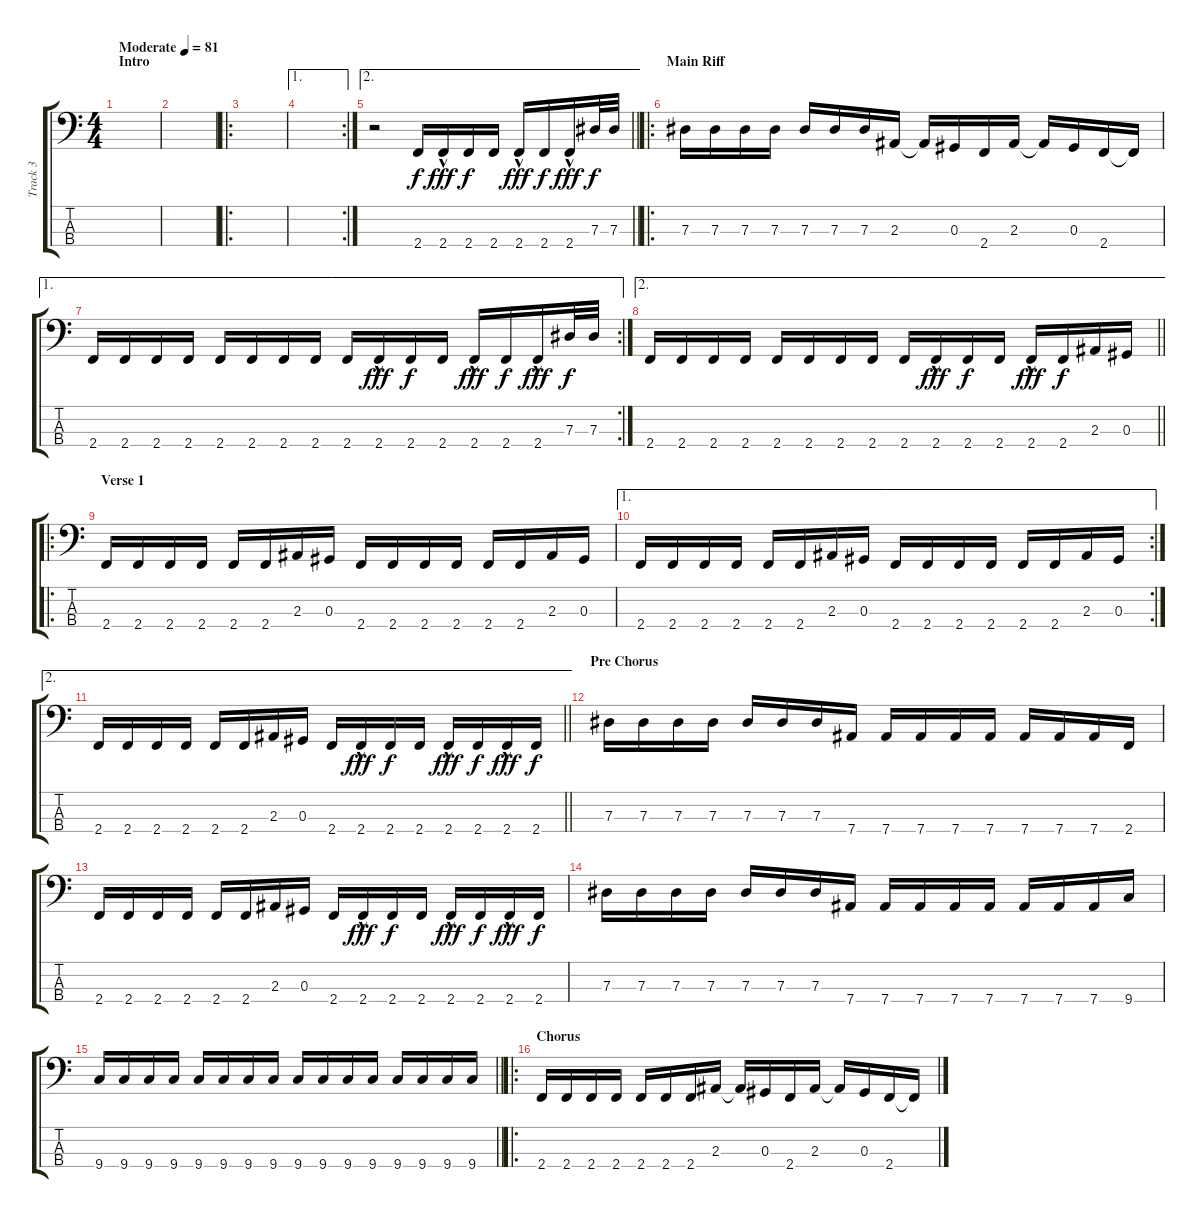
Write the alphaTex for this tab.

\track ("Track 3" "Track 3") {instrument electricbassfinger}
\staff {score tabs}
\tuning (Gb2 Db2 Ab1 Eb1) {hide}
\ts (4 4)
\section ("" "Intro")
\tempo (81 "Moderate")
\clef f4
\ks c
|
|
\ro
|
\ae 1
\rc 2
|
\ae 2
\barLineRight lightlight
r.2 2.4.16 2.4{hac}.16{dy fff} 2.4.16{dy f} 2.4.16 2.4{hac}.16{dy fff} 2.4.16{dy f} 2.4{hac}.16{dy fff} 7.3.32{dy f} 7.3.32 |
\ro
\section ("" "Main Riff")
7.3.16 7.3.16 7.3.16 7.3.16 7.3.16 7.3.16 7.3.16 2.3.16 2.3{t}.16 0.3.16 2.4.16 2.3.16 2.3{t}.16 0.3.16 2.4.16 2.4{t}.16 |
\ae 1
\rc 2
2.4.16 2.4.16 2.4.16 2.4.16 2.4.16 2.4.16 2.4.16 2.4.16 2.4.16 2.4{hac}.16{dy fff} 2.4.16{dy f} 2.4.16 2.4{hac}.16{dy fff} 2.4.16{dy f} 2.4{hac}.16{dy fff} 7.3.32{dy f} 7.3.32 |
\ae 2
\barLineRight lightlight
2.4.16 2.4.16 2.4.16 2.4.16 2.4.16 2.4.16 2.4.16 2.4.16 2.4.16 2.4{hac}.16{dy fff} 2.4.16{dy f} 2.4.16 2.4{hac}.16{dy fff} 2.4.16{dy f} 2.3.16 0.3.16 |
\ro
\section ("" "Verse 1")
2.4.16 2.4.16 2.4.16 2.4.16 2.4.16 2.4.16 2.3.16 0.3.16 2.4.16 2.4.16 2.4.16 2.4.16 2.4.16 2.4.16 2.3.16 0.3.16 |
\ae 1
\rc 2
2.4.16 2.4.16 2.4.16 2.4.16 2.4.16 2.4.16 2.3.16 0.3.16 2.4.16 2.4.16 2.4.16 2.4.16 2.4.16 2.4.16 2.3.16 0.3.16 |
\ae 2
\barLineRight lightlight
2.4.16 2.4.16 2.4.16 2.4.16 2.4.16 2.4.16 2.3.16 0.3.16 2.4.16 2.4{hac}.16{dy fff} 2.4.16{dy f} 2.4.16 2.4{hac}.16{dy fff} 2.4.16{dy f} 2.4{hac}.16{dy fff} 2.4.16{dy f} |
\section ("" "Pre Chorus")
7.3.16 7.3.16 7.3.16 7.3.16 7.3.16 7.3.16 7.3.16 7.4.16 7.4.16 7.4.16 7.4.16 7.4.16 7.4.16 7.4.16 7.4.16 2.4.16 |
2.4.16 2.4.16 2.4.16 2.4.16 2.4.16 2.4.16 2.3.16 0.3.16 2.4.16 2.4{hac}.16{dy fff} 2.4.16{dy f} 2.4.16 2.4{hac}.16{dy fff} 2.4.16{dy f} 2.4{hac}.16{dy fff} 2.4.16{dy f} |
7.3.16 7.3.16 7.3.16 7.3.16 7.3.16 7.3.16 7.3.16 7.4.16 7.4.16 7.4.16 7.4.16 7.4.16 7.4.16 7.4.16 7.4.16 9.4.16 |
\barLineRight lightlight
9.4.16 9.4.16 9.4.16 9.4.16 9.4.16 9.4.16 9.4.16 9.4.16 9.4.16 9.4.16 9.4.16 9.4.16 9.4.16 9.4.16 9.4.16 9.4.16 |
\ro
\section ("" "Chorus")
2.4.16 2.4.16 2.4.16 2.4.16 2.4.16 2.4.16 2.4.16 2.3.16 2.3{t}.16 0.3.16 2.4.16 2.3.16 2.3{t}.16 0.3.16 2.4.16 2.4{t}.16
